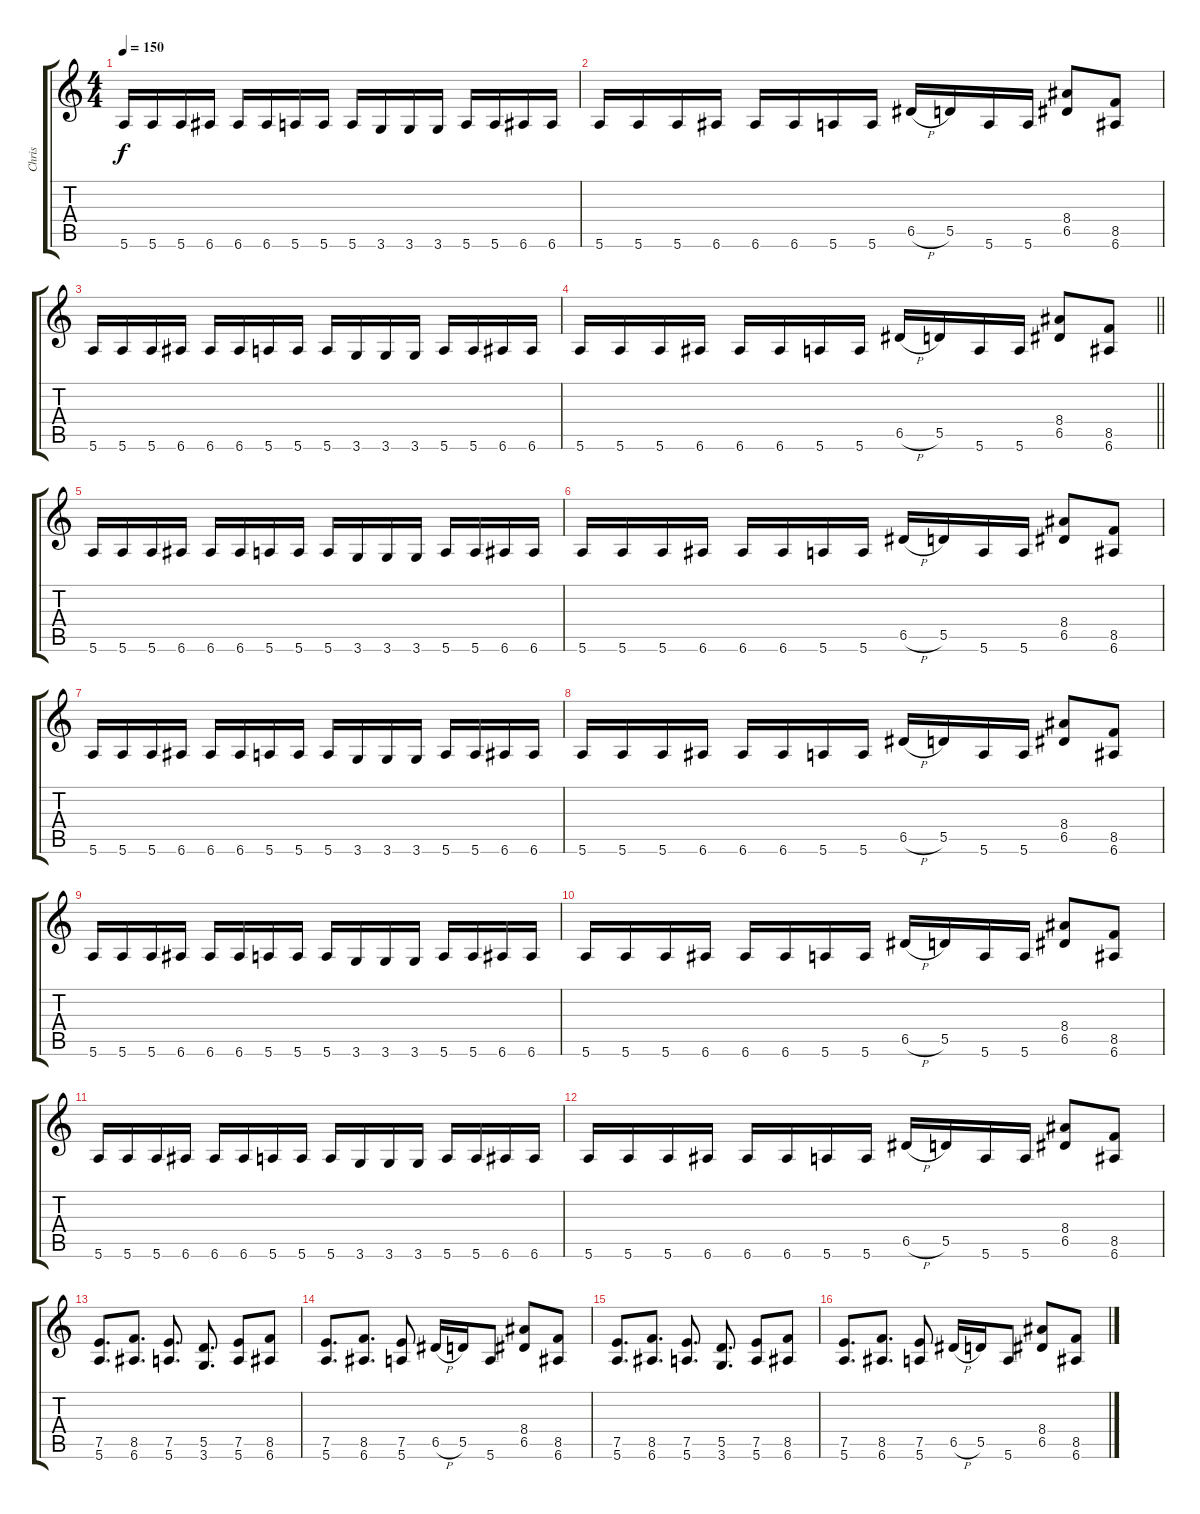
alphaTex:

\track ("Chris" "Chris") {instrument distortionguitar}
\staff {score tabs}
\tuning (E4 B3 G3 D3 A2 E2) {hide}
\ts (4 4)
\tempo 150
\clef g2
\ks c
5.6.16{dy f} 5.6.16 5.6.16 6.6.16 6.6.16 6.6.16 5.6.16 5.6.16 5.6.16 3.6.16 3.6.16 3.6.16 5.6.16 5.6.16 6.6.16 6.6.16 |
5.6.16 5.6.16 5.6.16 6.6.16 6.6.16 6.6.16 5.6.16 5.6.16 6.5{h}.16 5.5.16 5.6.16 5.6.16 (8.4 6.5).8 (8.5 6.6).8 |
5.6.16 5.6.16 5.6.16 6.6.16 6.6.16 6.6.16 5.6.16 5.6.16 5.6.16 3.6.16 3.6.16 3.6.16 5.6.16 5.6.16 6.6.16 6.6.16 |
\barLineRight lightlight
5.6.16 5.6.16 5.6.16 6.6.16 6.6.16 6.6.16 5.6.16 5.6.16 6.5{h}.16 5.5.16 5.6.16 5.6.16 (8.4 6.5).8 (8.5 6.6).8 |
5.6.16 5.6.16 5.6.16 6.6.16 6.6.16 6.6.16 5.6.16 5.6.16 5.6.16 3.6.16 3.6.16 3.6.16 5.6.16 5.6.16 6.6.16 6.6.16 |
5.6.16 5.6.16 5.6.16 6.6.16 6.6.16 6.6.16 5.6.16 5.6.16 6.5{h}.16 5.5.16 5.6.16 5.6.16 (8.4 6.5).8 (8.5 6.6).8 |
5.6.16 5.6.16 5.6.16 6.6.16 6.6.16 6.6.16 5.6.16 5.6.16 5.6.16 3.6.16 3.6.16 3.6.16 5.6.16 5.6.16 6.6.16 6.6.16 |
5.6.16 5.6.16 5.6.16 6.6.16 6.6.16 6.6.16 5.6.16 5.6.16 6.5{h}.16 5.5.16 5.6.16 5.6.16 (8.4 6.5).8 (8.5 6.6).8 |
5.6.16 5.6.16 5.6.16 6.6.16 6.6.16 6.6.16 5.6.16 5.6.16 5.6.16 3.6.16 3.6.16 3.6.16 5.6.16 5.6.16 6.6.16 6.6.16 |
5.6.16 5.6.16 5.6.16 6.6.16 6.6.16 6.6.16 5.6.16 5.6.16 6.5{h}.16 5.5.16 5.6.16 5.6.16 (8.4 6.5).8 (8.5 6.6).8 |
5.6.16 5.6.16 5.6.16 6.6.16 6.6.16 6.6.16 5.6.16 5.6.16 5.6.16 3.6.16 3.6.16 3.6.16 5.6.16 5.6.16 6.6.16 6.6.16 |
5.6.16 5.6.16 5.6.16 6.6.16 6.6.16 6.6.16 5.6.16 5.6.16 6.5{h}.16 5.5.16 5.6.16 5.6.16 (8.4 6.5).8 (8.5 6.6).8 |
(7.5 5.6).8{d} (8.5 6.6).8{d} (7.5 5.6).8{d} (5.5 3.6).8{d} (7.5 5.6).8 (8.5 6.6).8 |
(7.5 5.6).8{d} (8.5 6.6).8{d} (7.5 5.6).8 6.5{h}.16 5.5.16 5.6.8 (8.4 6.5).8 (8.5 6.6).8 |
(7.5 5.6).8{d} (8.5 6.6).8{d} (7.5 5.6).8{d} (5.5 3.6).8{d} (7.5 5.6).8 (8.5 6.6).8 |
(7.5 5.6).8{d} (8.5 6.6).8{d} (7.5 5.6).8 6.5{h}.16 5.5.16 5.6.8 (8.4 6.5).8 (8.5 6.6).8
